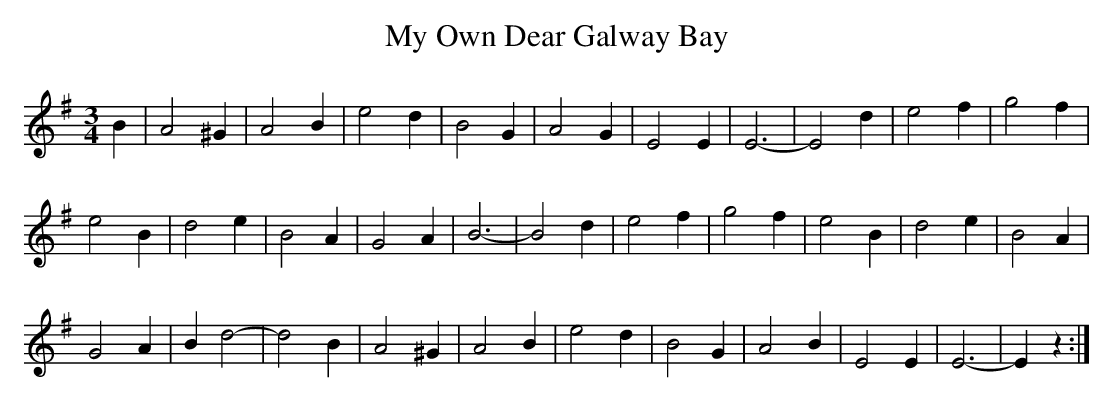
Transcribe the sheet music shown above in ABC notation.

X:1
T:My Own Dear Galway Bay
M:3/4
L:1/8
K:G
B2|A4^G2|A4B2|e4d2|B4G2|A4G2|E4E2|E6-|E4 d2|e4f2|g4f2|
e4B2|d4e2|B4A2|G4A2|B6-|B4 d2|e4f2|g4f2|e4B2|d4e2|B4A2|
G4A2|B2d4-|d4B2|A4^G2|A4B2|e4d2|B4G2|A4B2|E4 E2|E6-|E2z2:|]
